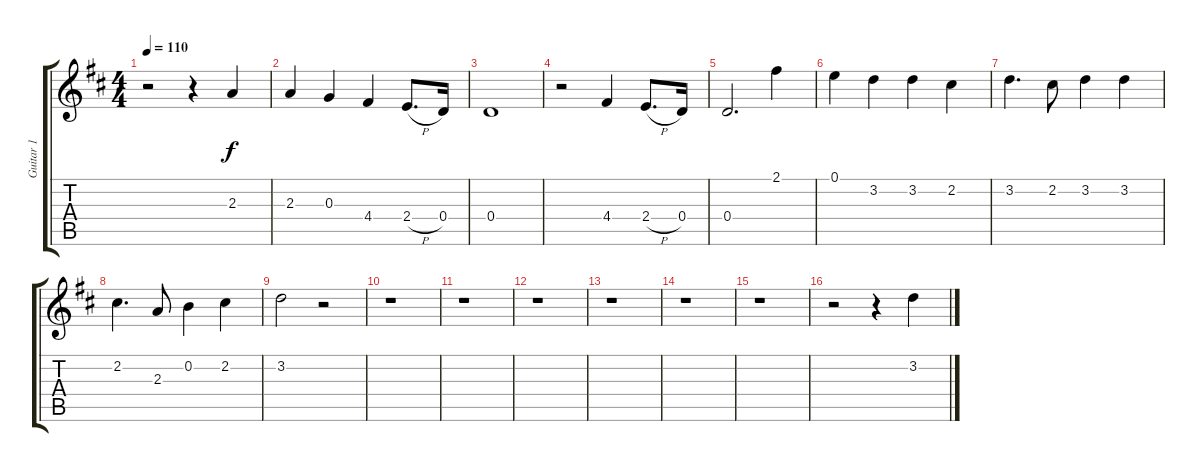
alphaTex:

\track ("Guitar 1" "Guitar 1") {instrument electricguitarjazz}
\staff {score tabs}
\tuning (E4 B3 G3 D3 A2 E2) {hide}
\ts (4 4)
\tempo 110
\clef g2
\ks d
r.2{dy f} r.4 2.3.4 |
2.3.4 0.3.4 4.4.4 2.4{h}.8{d} 0.4.16 |
0.4.1 |
r.2 4.4.4 2.4{h}.8{d} 0.4.16 |
0.4.2{d} 2.1.4 |
0.1.4 3.2.4 3.2.4 2.2.4 |
3.2.4{d} 2.2.8 3.2.4 3.2.4 |
2.2.4{d} 2.3.8 0.2.4 2.2.4 |
3.2.2 r.2 |
r.1 |
r.1 |
r.1 |
r.1 |
r.1 |
r.1 |
r.2 r.4 3.2.4
